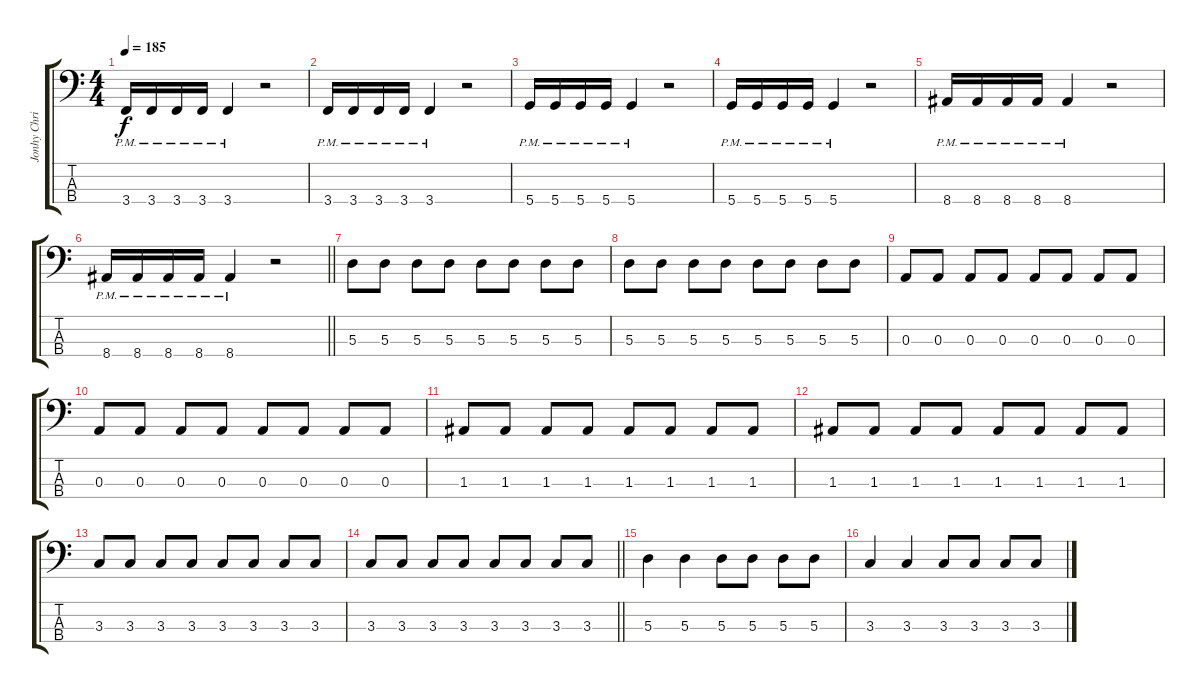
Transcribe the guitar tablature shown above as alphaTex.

\track ("Jonhy Christ" "Jonhy Chri") {instrument electricbasspick}
\staff {score tabs}
\tuning (G2 D2 A1 D1) {hide}
\ts (4 4)
\tempo 185
\clef f4
\ks c
3.4{pm}.16{dy f} 3.4{pm}.16 3.4{pm}.16 3.4{pm}.16 3.4{pm}.4 r.2 |
3.4{pm}.16 3.4{pm}.16 3.4{pm}.16 3.4{pm}.16 3.4{pm}.4 r.2 |
5.4{pm}.16 5.4{pm}.16 5.4{pm}.16 5.4{pm}.16 5.4{pm}.4 r.2 |
5.4{pm}.16 5.4{pm}.16 5.4{pm}.16 5.4{pm}.16 5.4{pm}.4 r.2 |
8.4{pm}.16 8.4{pm}.16 8.4{pm}.16 8.4{pm}.16 8.4{pm}.4 r.2 |
\barLineRight lightlight
8.4{pm}.16 8.4{pm}.16 8.4{pm}.16 8.4{pm}.16 8.4{pm}.4 r.2 |
5.3.8 5.3.8 5.3.8 5.3.8 5.3.8 5.3.8 5.3.8 5.3.8 |
5.3.8 5.3.8 5.3.8 5.3.8 5.3.8 5.3.8 5.3.8 5.3.8 |
0.3.8 0.3.8 0.3.8 0.3.8 0.3.8 0.3.8 0.3.8 0.3.8 |
0.3.8 0.3.8 0.3.8 0.3.8 0.3.8 0.3.8 0.3.8 0.3.8 |
1.3.8 1.3.8 1.3.8 1.3.8 1.3.8 1.3.8 1.3.8 1.3.8 |
1.3.8 1.3.8 1.3.8 1.3.8 1.3.8 1.3.8 1.3.8 1.3.8 |
3.3.8 3.3.8 3.3.8 3.3.8 3.3.8 3.3.8 3.3.8 3.3.8 |
\barLineRight lightlight
3.3.8 3.3.8 3.3.8 3.3.8 3.3.8 3.3.8 3.3.8 3.3.8 |
5.3.4 5.3.4 5.3.8 5.3.8 5.3.8 5.3.8 |
3.3.4 3.3.4 3.3.8 3.3.8 3.3.8 3.3.8
